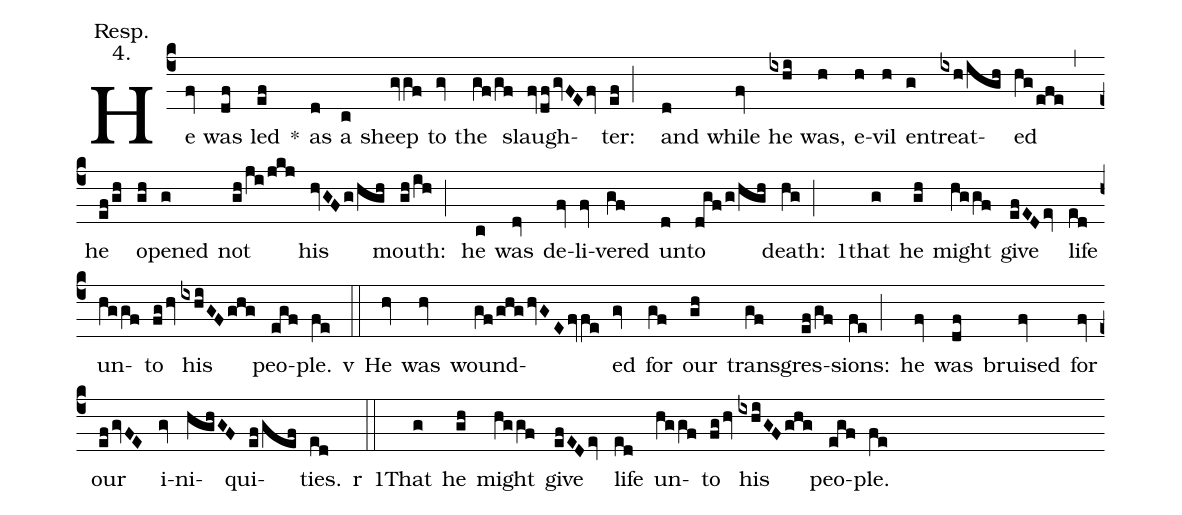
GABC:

annotation: Resp.;
annotation: 4.;
%%
(c4) He(fv) was(df) led(ef) <sp>*</sp>() as(d) a(c) sheep(gvgf) to(gv) the(gf/gf) slaugh(fvdfgvFEfv)ter:(ef;) and(d) while(fv) he(ixhi) was,(h) e(h)vil(h) en(g)treat(ixh/igh)ed(hg/efe,) he(ef/gh) o(gh)pened(g) not(gh/ji/jkj) his(hvGFg/hgh) mouth:(gh/ih;) he(c) was(dv) de(fv)li(fv)vered(gf) un(d)to(dgf/g/hgh) death:(hg;) <sp>1</sp>that(g) he(gh) might(hggf) give(efEDev) life(ed) un(hggf)to(fghv) his(ixhiGFghg) peo(egf)ple.(fe)

<sp>v</sp>(::) He(hv) was(hv) wound(gf/ghghvGEfvfe)ed(gv) for(gf) our(gh) trans(gf)gres(ef/gf)sions:(fe;) he(fv) was(df) bruised(fv) for(fv) our(efgvFE) i(gv)ni(hghGF)qui(ef/gef)ties.(ed)

<sp>r</sp>(::) <sp>1</sp>That(g) he(gh) might(hggf) give(efEDev) life(ed) un(hggf)to(fghv) his(ixhiGFghg) peo(egf)ple.(fe)
